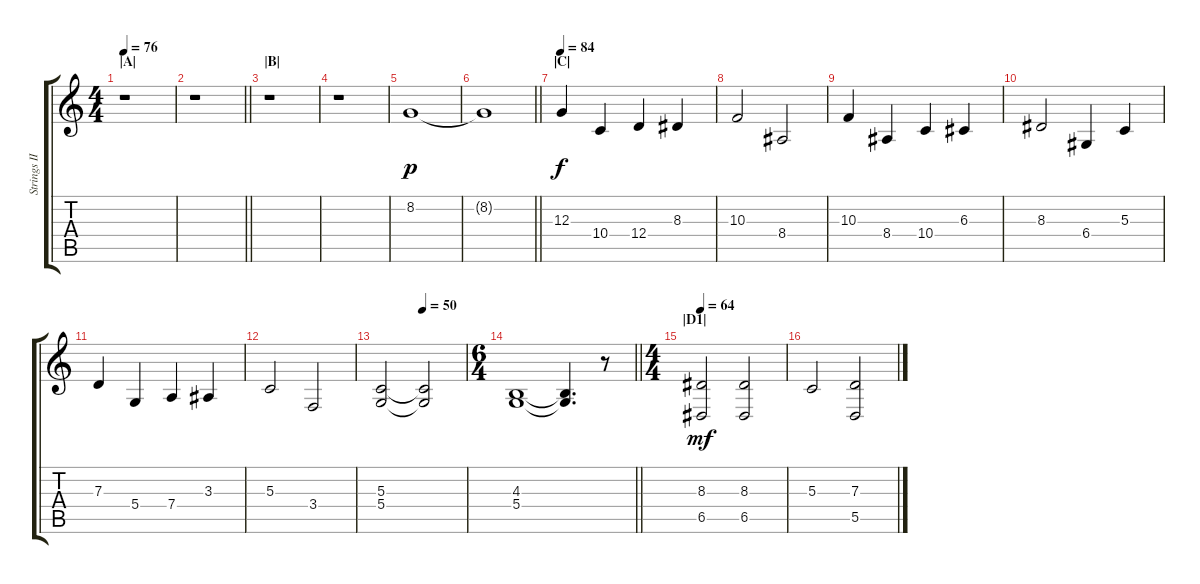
\track ("Strings II" "Strings II") {instrument stringensemble1}
\staff {score tabs}
\tuning (E4 B3 G3 D3 A2 E2) {hide}
\ts (4 4)
\section ("" "|A|")
\tempo 76
\clef g2
\ks c
r.1{dy p instrument stringensemble1} |
\barLineRight lightlight
r.1 |
\section ("" "|B|")
r.1 |
r.1 |
8.2.1 |
\barLineRight lightlight
8.2{t}.1 |
\section ("" "|C|")
\tempo 84
12.3.4{dy f} 10.4.4 12.4.4 8.3.4 |
10.3.2 8.4.2 |
10.3.4 8.4.4 10.4.4 6.3.4 |
8.3.2 6.4.4 5.3.4 |
7.3.4 5.4.4 7.4.4 3.3.4 |
5.3.2 3.4.2 |
\tempo (50 0.5)
(5.3 5.4).2 (5.3{t} 5.4{t}).2 |
\ts (6 4)
\barLineRight lightlight
(4.3 5.4).1{volume 0} (4.3{t} 5.4{t}).4{d} r.8 |
\ts (4 4)
\section ("" "|D1|")
\tempo 64
(8.3 6.5).2{dy mf volume 16} (8.3 6.5).2 |
5.3.2 (7.3 5.5).2
